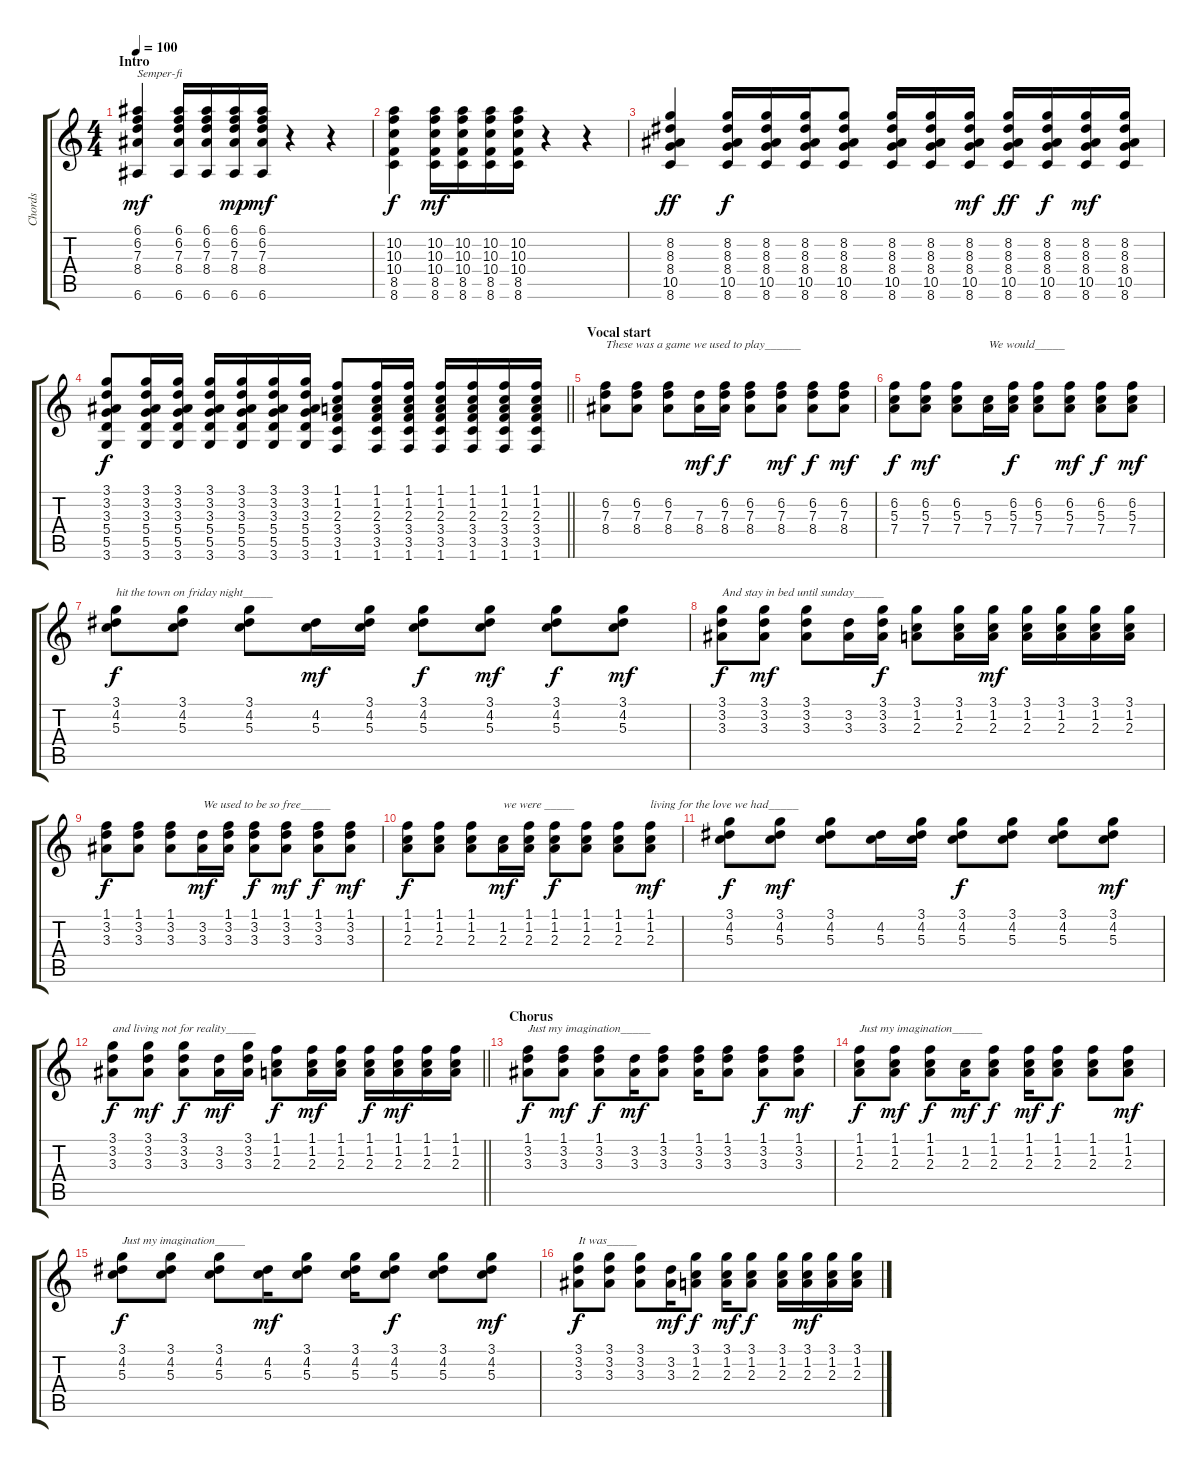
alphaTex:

\track ("Chords" "Chords") {instrument acousticguitarsteel}
\staff {score tabs}
\tuning (E4 B3 G3 D3 A2 E2) {hide}
\ts (4 4)
\section ("" "Intro")
\tempo 100
\clef g2
\ks c
(6.1 6.2 7.3 8.4 6.6).4{txt "Semper-fi" dy mf instrument acousticguitarsteel} (6.1 6.2 7.3 8.4 6.6).16 (6.1 6.2 7.3 8.4 6.6).16 (6.1 6.2 7.3 8.4 6.6).16{dy mp} (6.1 6.2 7.3 8.4 6.6).16{dy mf} r.4 r.4 |
(10.2 10.3 10.4 8.5 8.6).4{dy f} (10.2 10.3 10.4 8.5 8.6).16{dy mf} (10.2 10.3 10.4 8.5 8.6).16 (10.2 10.3 10.4 8.5 8.6).16 (10.2 10.3 10.4 8.5 8.6).16 r.4 r.4 |
(8.2 8.3 8.4 10.5 8.6).4{dy ff} (8.2 8.3 8.4 10.5 8.6).16{dy f} (8.2 8.3 8.4 10.5 8.6).16 (8.2 8.3 8.4 10.5 8.6).16 (8.2 8.3 8.4 10.5 8.6).8 (8.2 8.3 8.4 10.5 8.6).16 (8.2 8.3 8.4 10.5 8.6).16 (8.2 8.3 8.4 10.5 8.6).16{dy mf} (8.2 8.3 8.4 10.5 8.6).16{dy ff} (8.2 8.3 8.4 10.5 8.6).16{dy f} (8.2 8.3 8.4 10.5 8.6).16{dy mf} (8.2 8.3 8.4 10.5 8.6).16 |
\barLineRight lightlight
(3.1 3.2 3.3 5.4 5.5 3.6).8{dy f} (3.1 3.2 3.3 5.4 5.5 3.6).16 (3.1 3.2 3.3 5.4 5.5 3.6).16 (3.1 3.2 3.3 5.4 5.5 3.6).16 (3.1 3.2 3.3 5.4 5.5 3.6).16 (3.1 3.2 3.3 5.4 5.5 3.6).16 (3.1 3.2 3.3 5.4 5.5 3.6).16 (1.1 1.2 2.3 3.4 3.5 1.6).8 (1.1 1.2 2.3 3.4 3.5 1.6).16 (1.1 1.2 2.3 3.4 3.5 1.6).16 (1.1 1.2 2.3 3.4 3.5 1.6).16 (1.1 1.2 2.3 3.4 3.5 1.6).16 (1.1 1.2 2.3 3.4 3.5 1.6).16 (1.1 1.2 2.3 3.4 3.5 1.6).16 |
\section ("" "Vocal start")
(6.2 7.3 8.4).8{txt "These was a game we used to play______"} (6.2 7.3 8.4).8 (6.2 7.3 8.4).8 (7.3 8.4).16{dy mf} (6.2 7.3 8.4).16{dy f} (6.2 7.3 8.4).8 (6.2 7.3 8.4).8{dy mf} (6.2 7.3 8.4).8{dy f} (6.2 7.3 8.4).8{dy mf} |
(6.2 5.3 7.4).8{dy f} (6.2 5.3 7.4).8{dy mf} (6.2 5.3 7.4).8 (5.3 7.4).16{txt "We would_____"} (6.2 5.3 7.4).16{dy f} (6.2 5.3 7.4).8 (6.2 5.3 7.4).8{dy mf} (6.2 5.3 7.4).8{dy f} (6.2 5.3 7.4).8{dy mf} |
(3.1 4.2 5.3).8{txt "hit the town on friday night_____" dy f} (3.1 4.2 5.3).8 (3.1 4.2 5.3).8 (4.2 5.3).16{dy mf} (3.1 4.2 5.3).16 (3.1 4.2 5.3).8{dy f} (3.1 4.2 5.3).8{dy mf} (3.1 4.2 5.3).8{dy f} (3.1 4.2 5.3).8{dy mf} |
(3.1 3.2 3.3).8{txt "And stay in bed until sunday_____" dy f} (3.1 3.2 3.3).8{dy mf} (3.1 3.2 3.3).8 (3.2 3.3).16 (3.1 3.2 3.3).16{dy f} (3.1 1.2 2.3).8 (3.1 1.2 2.3).16 (3.1 1.2 2.3).16{dy mf} (3.1 1.2 2.3).16 (3.1 1.2 2.3).16 (3.1 1.2 2.3).16 (3.1 1.2 2.3).16 |
(1.1 3.2 3.3).8{dy f} (1.1 3.2 3.3).8 (1.1 3.2 3.3).8 (3.2 3.3).16{txt "We used to be so free_____" dy mf} (1.1 3.2 3.3).16 (1.1 3.2 3.3).8{dy f} (1.1 3.2 3.3).8{dy mf} (1.1 3.2 3.3).8{dy f} (1.1 3.2 3.3).8{dy mf} |
(1.1 1.2 2.3).8{dy f} (1.1 1.2 2.3).8 (1.1 1.2 2.3).8 (1.2 2.3).16{txt "we were _____" dy mf} (1.1 1.2 2.3).16 (1.1 1.2 2.3).8{dy f} (1.1 1.2 2.3).8 (1.1 1.2 2.3).8 (1.1 1.2 2.3).8{txt "living for the love we had_____" dy mf} |
(3.1 4.2 5.3).8{dy f} (3.1 4.2 5.3).8{dy mf} (3.1 4.2 5.3).8 (4.2 5.3).16 (3.1 4.2 5.3).16 (3.1 4.2 5.3).8{dy f} (3.1 4.2 5.3).8 (3.1 4.2 5.3).8 (3.1 4.2 5.3).8{dy mf} |
\barLineRight lightlight
(3.1 3.2 3.3).8{txt "and living not for reality_____" dy f} (3.1 3.2 3.3).8{dy mf} (3.1 3.2 3.3).8{dy f} (3.2 3.3).16{dy mf} (3.1 3.2 3.3).16 (1.1 1.2 2.3).8{dy f} (1.1 1.2 2.3).16{dy mf} (1.1 1.2 2.3).16 (1.1 1.2 2.3).16{dy f} (1.1 1.2 2.3).16{dy mf} (1.1 1.2 2.3).16 (1.1 1.2 2.3).16 |
\section ("" "Chorus")
(1.1 3.2 3.3).8{txt "Just my imagination_____" dy f} (1.1 3.2 3.3).8{dy mf} (1.1 3.2 3.3).8{dy f} (3.2 3.3).16{dy mf} (1.1 3.2 3.3).8 (1.1 3.2 3.3).16 (1.1 3.2 3.3).8 (1.1 3.2 3.3).8{dy f} (1.1 3.2 3.3).8{dy mf} |
(1.1 1.2 2.3).8{txt "Just my imagination_____" dy f} (1.1 1.2 2.3).8{dy mf} (1.1 1.2 2.3).8{dy f} (1.2 2.3).16{dy mf} (1.1 1.2 2.3).8{dy f} (1.1 1.2 2.3).16{dy mf} (1.1 1.2 2.3).8{dy f} (1.1 1.2 2.3).8 (1.1 1.2 2.3).8{dy mf} |
(3.1 4.2 5.3).8{txt "Just my imagination_____" dy f} (3.1 4.2 5.3).8 (3.1 4.2 5.3).8 (4.2 5.3).16{dy mf} (3.1 4.2 5.3).8 (3.1 4.2 5.3).16 (3.1 4.2 5.3).8{dy f} (3.1 4.2 5.3).8 (3.1 4.2 5.3).8{dy mf} |
(3.1 3.2 3.3).8{txt "It was_____" dy f} (3.1 3.2 3.3).8 (3.1 3.2 3.3).8 (3.2 3.3).16{dy mf} (3.1 1.2 2.3).8{dy f} (3.1 1.2 2.3).16{dy mf} (3.1 1.2 2.3).8{dy f} (3.1 1.2 2.3).16 (3.1 1.2 2.3).16{dy mf} (3.1 1.2 2.3).16 (3.1 1.2 2.3).16
